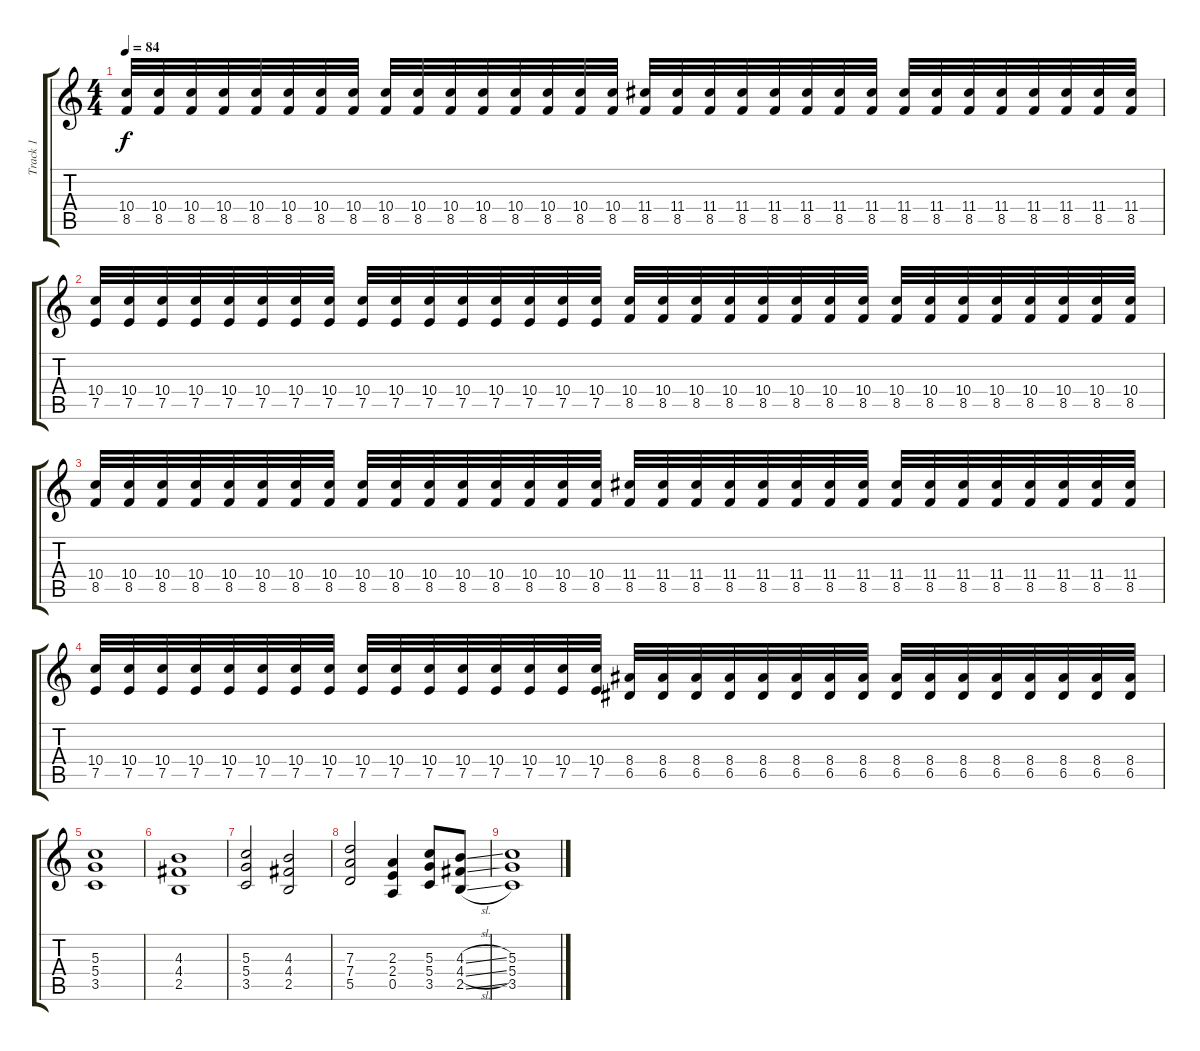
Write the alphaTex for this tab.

\track ("Track 1" "Track 1") {instrument distortionguitar}
\staff {score tabs}
\tuning (E4 B3 G3 D3 A2 E2) {hide}
\ts (4 4)
\tempo 84
\clef g2
\ks c
(10.4 8.5).32{dy f} (10.4 8.5).32 (10.4 8.5).32 (10.4 8.5).32 (10.4 8.5).32 (10.4 8.5).32 (10.4 8.5).32 (10.4 8.5).32 (10.4 8.5).32 (10.4 8.5).32 (10.4 8.5).32 (10.4 8.5).32 (10.4 8.5).32 (10.4 8.5).32 (10.4 8.5).32 (10.4 8.5).32 (11.4 8.5).32 (11.4 8.5).32 (11.4 8.5).32 (11.4 8.5).32 (11.4 8.5).32 (11.4 8.5).32 (11.4 8.5).32 (11.4 8.5).32 (11.4 8.5).32 (11.4 8.5).32 (11.4 8.5).32 (11.4 8.5).32 (11.4 8.5).32 (11.4 8.5).32 (11.4 8.5).32 (11.4 8.5).32 |
(10.4 7.5).32 (10.4 7.5).32 (10.4 7.5).32 (10.4 7.5).32 (10.4 7.5).32 (10.4 7.5).32 (10.4 7.5).32 (10.4 7.5).32 (10.4 7.5).32 (10.4 7.5).32 (10.4 7.5).32 (10.4 7.5).32 (10.4 7.5).32 (10.4 7.5).32 (10.4 7.5).32 (10.4 7.5).32 (10.4 8.5).32 (10.4 8.5).32 (10.4 8.5).32 (10.4 8.5).32 (10.4 8.5).32 (10.4 8.5).32 (10.4 8.5).32 (10.4 8.5).32 (10.4 8.5).32 (10.4 8.5).32 (10.4 8.5).32 (10.4 8.5).32 (10.4 8.5).32 (10.4 8.5).32 (10.4 8.5).32 (10.4 8.5).32 |
(10.4 8.5).32 (10.4 8.5).32 (10.4 8.5).32 (10.4 8.5).32 (10.4 8.5).32 (10.4 8.5).32 (10.4 8.5).32 (10.4 8.5).32 (10.4 8.5).32 (10.4 8.5).32 (10.4 8.5).32 (10.4 8.5).32 (10.4 8.5).32 (10.4 8.5).32 (10.4 8.5).32 (10.4 8.5).32 (11.4 8.5).32 (11.4 8.5).32 (11.4 8.5).32 (11.4 8.5).32 (11.4 8.5).32 (11.4 8.5).32 (11.4 8.5).32 (11.4 8.5).32 (11.4 8.5).32 (11.4 8.5).32 (11.4 8.5).32 (11.4 8.5).32 (11.4 8.5).32 (11.4 8.5).32 (11.4 8.5).32 (11.4 8.5).32 |
(10.4 7.5).32 (10.4 7.5).32 (10.4 7.5).32 (10.4 7.5).32 (10.4 7.5).32 (10.4 7.5).32 (10.4 7.5).32 (10.4 7.5).32 (10.4 7.5).32 (10.4 7.5).32 (10.4 7.5).32 (10.4 7.5).32 (10.4 7.5).32 (10.4 7.5).32 (10.4 7.5).32 (10.4 7.5).32 (8.4 6.5).32 (8.4 6.5).32 (8.4 6.5).32 (8.4 6.5).32 (8.4 6.5).32 (8.4 6.5).32 (8.4 6.5).32 (8.4 6.5).32 (8.4 6.5).32 (8.4 6.5).32 (8.4 6.5).32 (8.4 6.5).32 (8.4 6.5).32 (8.4 6.5).32 (8.4 6.5).32 (8.4 6.5).32 |
(5.3 5.4 3.5).1 |
(4.3 4.4 2.5).1 |
(5.3 5.4 3.5).2 (4.3 4.4 2.5).2 |
(7.3 7.4 5.5).2 (2.3 2.4 0.5).4 (5.3 5.4 3.5).8 (4.3{sl} 4.4{sl} 2.5{sl}).8 |
(5.3 5.4 3.5).1
